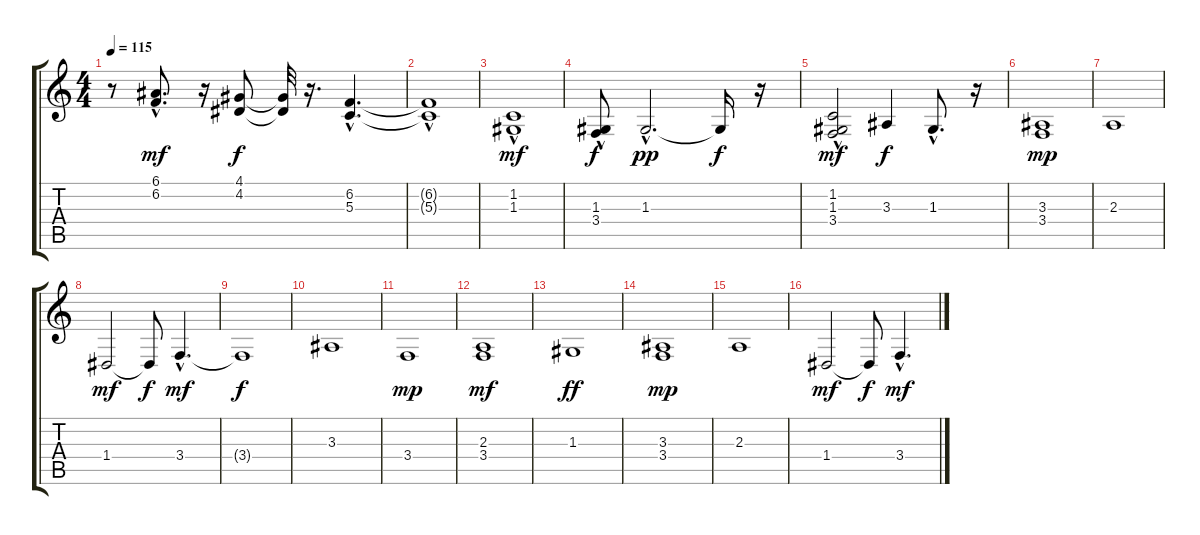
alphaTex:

\track "" {instrument choiraahs}
\staff {score tabs}
\tuning (E4 B3 G3 D3 A2 E2) {hide}
\ts (4 4)
\tempo 115
\clef g2
\ks c
r.8{dy f} (6.1{hac} 6.2{hac}).8{d dy mf} r.16 (4.1 4.2).8{dy f} (4.1{t} 4.2{t}).32 r.16{d} (6.2{hac} 5.3{hac}).4{d} |
(6.2{t} 5.3{hac t}).1 |
(1.2 1.3{hac}).1{dy mf} |
(1.3 3.4{hac}).8{dy f} 1.3{hac}.2{d dy pp} 1.3{t}.16{dy f} r.16 |
(1.2 1.3 3.4{hac}).2{dy mf} 3.3.4{dy f} 1.3{hac}.8{d} r.16 |
(3.3 3.4).1{dy mp} |
2.3.1 |
1.4.2{dy mf} 1.4{t}.8{dy f} 3.4{hac}.4{d dy mf} |
3.4{t}.1{dy f} |
3.3.1 |
3.4.1{dy mp} |
(2.3 3.4).1{dy mf} |
1.3.1{dy ff} |
(3.3 3.4).1{dy mp} |
2.3.1 |
1.4.2{dy mf} 1.4{t}.8{dy f} 3.4{hac}.4{d dy mf}
